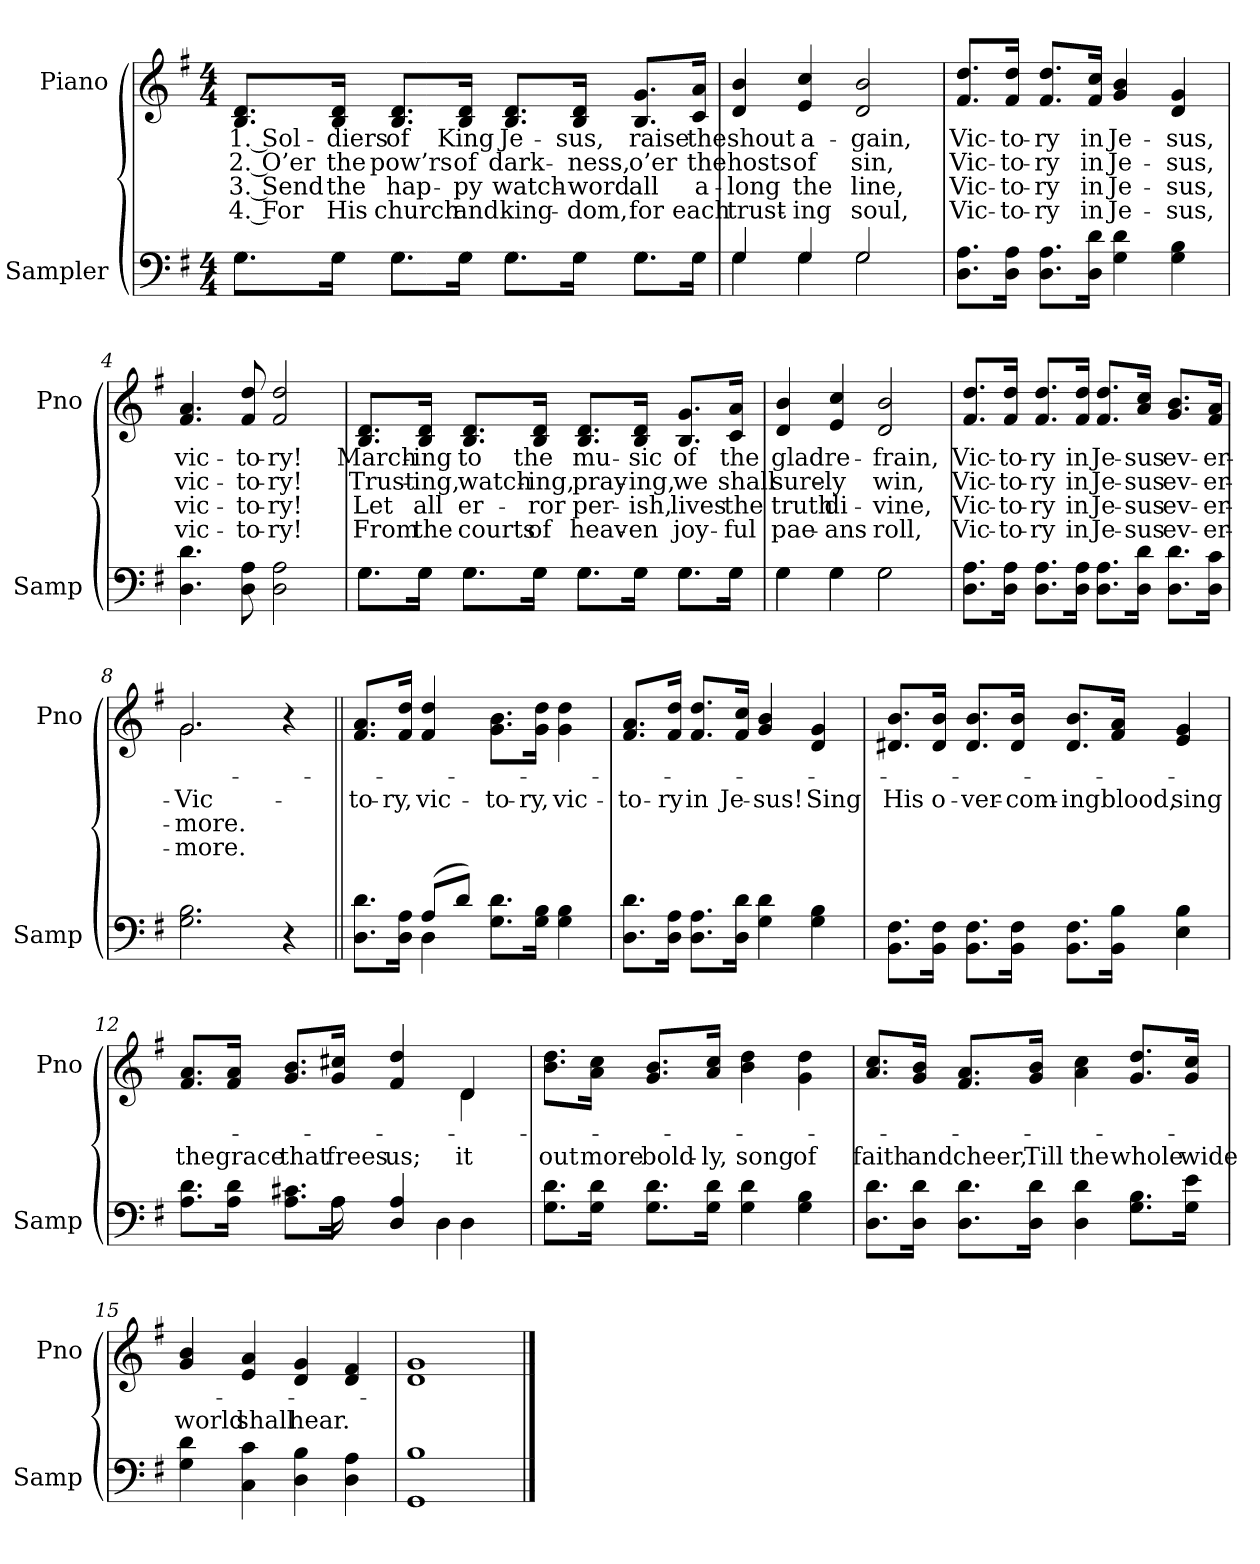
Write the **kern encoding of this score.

**kern	**kern	**text	**text	**text	**text
*part2	*part1	*part1	*part1	*part1	*part1
*staff2	*staff1	*staff1	*staff1	*staff1	*staff1
*I"Sampler	*I"Piano	*	*	*	*
*I'Samp	*I'Pno	*	*	*	*
*clefF4	*clefG2	*	*	*	*
*k[f#]	*k[f#]	*	*	*	*
*G:	*G:	*	*	*	*
*M4/4	*M4/4	*	*	*	*
=1	=1	=1	=1	=1	=1
*^	*	*	*	*	*
8.G\L	8.G\L	8.B/ 8.d/L	1. Sol-	2. O’er	3. Send	4. For
16G\Jk	16G\Jk	16B/ 16d/Jk	-diers	the	the	His
8.G\L	8.G\L	8.B/ 8.d/L	of	pow’rs	hap-	church
16G\Jk	16G\Jk	16B/ 16d/Jk	King	of	-py	and
8.G\L	8.G\L	8.B/ 8.d/L	Je-	dark-	watch-	king-
16G\Jk	16G\Jk	16B/ 16d/Jk	-sus,	-ness,	-word	-dom,
8.G\L	8.G\L	8.B/ 8.g/L	raise	o’er	all	for
16G\Jk	16G\Jk	16c/ 16a/Jk	the	the	a-	each
=2	=2	=2	=2	=2	=2	=2
4G/	4G	4d 4b	shout	hosts	-long	trust-
4G/	4G	4e 4cc	a-	of	the	-ing
2G/	2G	2d 2b	-gain,	sin,	line,	soul,
*v	*v	*	*	*	*	*
=3	=3	=3	=3	=3	=3
8.D\ 8.A\L	8.f#/ 8.dd/L	Vic-	Vic-	Vic-	Vic-
16D\ 16A\Jk	16f#/ 16dd/Jk	-to-	-to-	-to-	-to-
8.D\ 8.A\L	8.f#/ 8.dd/L	-ry	-ry	-ry	-ry
16D\ 16d\Jk	16f#/ 16cc/Jk	in	in	in	in
4G 4d	4g 4b	Je-	Je-	Je-	Je-
4G 4B	4d 4g	-sus,	-sus,	-sus,	-sus,
=4	=4	=4	=4	=4	=4
4.D 4.d	4.f# 4.a	vic-	vic-	vic-	vic-
8D 8A	8f# 8dd	-to-	-to-	-to-	-to-
2D 2A	2f# 2dd	-ry!	-ry!	-ry!	-ry!
=5	=5	=5	=5	=5	=5
*^	*	*	*	*	*
8.G\L	8.G\L	8.B/ 8.d/L	March-	Trust-	Let	From
16G\Jk	16G\Jk	16B/ 16d/Jk	-ing	-ing,	all	the
8.G\L	8.G\L	8.B/ 8.d/L	to	watch-	er-	courts
16G\Jk	16G\Jk	16B/ 16d/Jk	the	-ing,	-ror	of
8.G\L	8.G\L	8.B/ 8.d/L	mu-	pray-	per-	heav-
16G\Jk	16G\Jk	16B/ 16d/Jk	-sic	-ing,	-ish,	-en
8.G\L	8.G\L	8.B/ 8.g/L	of	we	lives	joy-
16G\Jk	16G\Jk	16c/ 16a/Jk	the	shall	the	-ful
=6	=6	=6	=6	=6	=6	=6
4G\	4G	4d 4b	glad	sure-	truth	pae-
4G\	4G	4e 4cc	re-	-ly	di-	-ans
2G\	2G	2d 2b	-frain,	win,	-vine,	roll,
*v	*v	*	*	*	*	*
=7	=7	=7	=7	=7	=7
8.D\ 8.A\L	8.f#/ 8.dd/L	Vic-	Vic-	Vic-	Vic-
16D\ 16A\Jk	16f#/ 16dd/Jk	-to-	-to-	-to-	-to-
8.D\ 8.A\L	8.f#/ 8.dd/L	-ry	-ry	-ry	-ry
16D\ 16A\Jk	16f#/ 16dd/Jk	in	in	in	in
8.D\ 8.A\L	8.f#/ 8.dd/L	Je-	Je-	Je-	Je-
16D\ 16d\Jk	16a/ 16cc/Jk	-sus	-sus	-sus	-sus
8.D\ 8.d\L	8.g/ 8.b/L	ev-	ev-	ev-	ev-
16D\ 16c\Jk	16f#/ 16a/Jk	-er-	-er-	-er-	-er-
=8	=8	=8	=8	=8	=8
*	*^	*	*	*	*
2.G 2.B	2.g/	2.g	.	Vic-	-more.	-more.
4r	4r	4ryy	.	.	.	.
=9||	=9||	=9||	=9||	=9||	=9||	=9||
*^	*	*	*	*	*	*
!	!	!LO:TX:t=Refrain	!	!	!	!	!
*	*	*v	*v	*	*	*	*
8.D\ 8.d\L	4ryy	8.f#/ 8.a/L	.	-to-	.	.
16D\ 16A\Jk	.	16f#/ 16dd/Jk	.	-ry,	.	.
(8A/L	4D	4f# 4dd	.	vic-	.	.
8d/J)	.	.	.	.	.	.
8.G\ 8.d\L	2ryy	8.g\ 8.b\L	.	-to-	.	.
16G\ 16B\Jk	.	16g\ 16dd\Jk	.	-ry,	.	.
4G 4B	.	4g 4dd	.	vic-	.	.
*v	*v	*	*	*	*	*
=10	=10	=10	=10	=10	=10
8.D\ 8.d\L	8.f#/ 8.a/L	.	-to-	.	.
16D\ 16A\Jk	16f#/ 16dd/Jk	.	-ry	.	.
8.D\ 8.A\L	8.f#/ 8.dd/L	.	in	.	.
16D\ 16d\Jk	16f#/ 16cc/Jk	.	Je-	.	.
4G 4d	4g 4b	.	-sus!	.	.
4G 4B	4d 4g	.	Sing	.	.
=11	=11	=11	=11	=11	=11
8.BB\ 8.F#\L	8.d#X/ 8.b/L	.	His	.	.
16BB\ 16F#\Jk	16d#/ 16b/Jk	.	o-	.	.
8.BB\ 8.F#\L	8.d#/ 8.b/L	.	-ver-	.	.
16BB\ 16F#\Jk	16d#/ 16b/Jk	.	-com-	.	.
8.BB\ 8.F#\L	8.d#/ 8.b/L	.	-ing	.	.
16BB\ 16B\Jk	16f#/ 16a/Jk	.	blood,	.	.
4E 4B	4e 4g	.	sing	.	.
=12	=12	=12	=12	=12	=12
*^	*^	*	*	*	*
8.A\ 8.d\L	4..ryy	8.f#/ 8.a/L	2.ryy	.	the	.	.
16A\ 16d\Jk	.	16f#/ 16a/Jk	.	.	grace	.	.
8.A\ 8.c#X\L	.	8.g/ 8.b/L	.	.	that	.	.
16A\Jk	16A	16g/ 16cc#X/Jk	.	.	frees	.	.
4D 4A	8.ryy	4f# 4dd	.	.	us;	.	.
.	4D	.	.	.	.	.	.
4D\	.	4d/	4d	.	it	.	.
.	16ryy	.	.	.	.	.	.
*v	*v	*	*	*	*	*	*
*	*v	*v	*	*	*	*
=13	=13	=13	=13	=13	=13
8.G\ 8.d\L	8.b\ 8.dd\L	.	out	.	.
16G\ 16d\Jk	16a\ 16cc\Jk	.	more	.	.
8.G\ 8.d\L	8.g/ 8.b/L	.	bold-	.	.
16G\ 16d\Jk	16a/ 16cc/Jk	.	-ly,	.	.
4G 4d	4b 4dd	.	song	.	.
4G 4B	4g 4dd	.	of	.	.
=14	=14	=14	=14	=14	=14
8.D\ 8.d\L	8.a/ 8.cc/L	.	faith	.	.
16D\ 16d\Jk	16g/ 16b/Jk	.	and	.	.
8.D\ 8.d\L	8.f#/ 8.a/L	.	cheer,	.	.
16D\ 16d\Jk	16g/ 16b/Jk	.	Till	.	.
4D 4d	4a 4cc	.	the	.	.
8.G\ 8.B\L	8.g/ 8.dd/L	.	whole	.	.
16G\ 16e\Jk	16g/ 16cc/Jk	.	wide	.	.
=15	=15	=15	=15	=15	=15
4G 4d	4g 4b	.	world	.	.
4C 4c	4e 4a	.	shall	.	.
4D 4B	4d 4g	.	hear.	.	.
4D 4A	4d 4f#	.	.	.	.
=16	=16	=16	=16	=16	=16
1GG 1B	1d 1g	.	.	.	.
==	==	==	==	==	==
*-	*-	*-	*-	*-	*-
